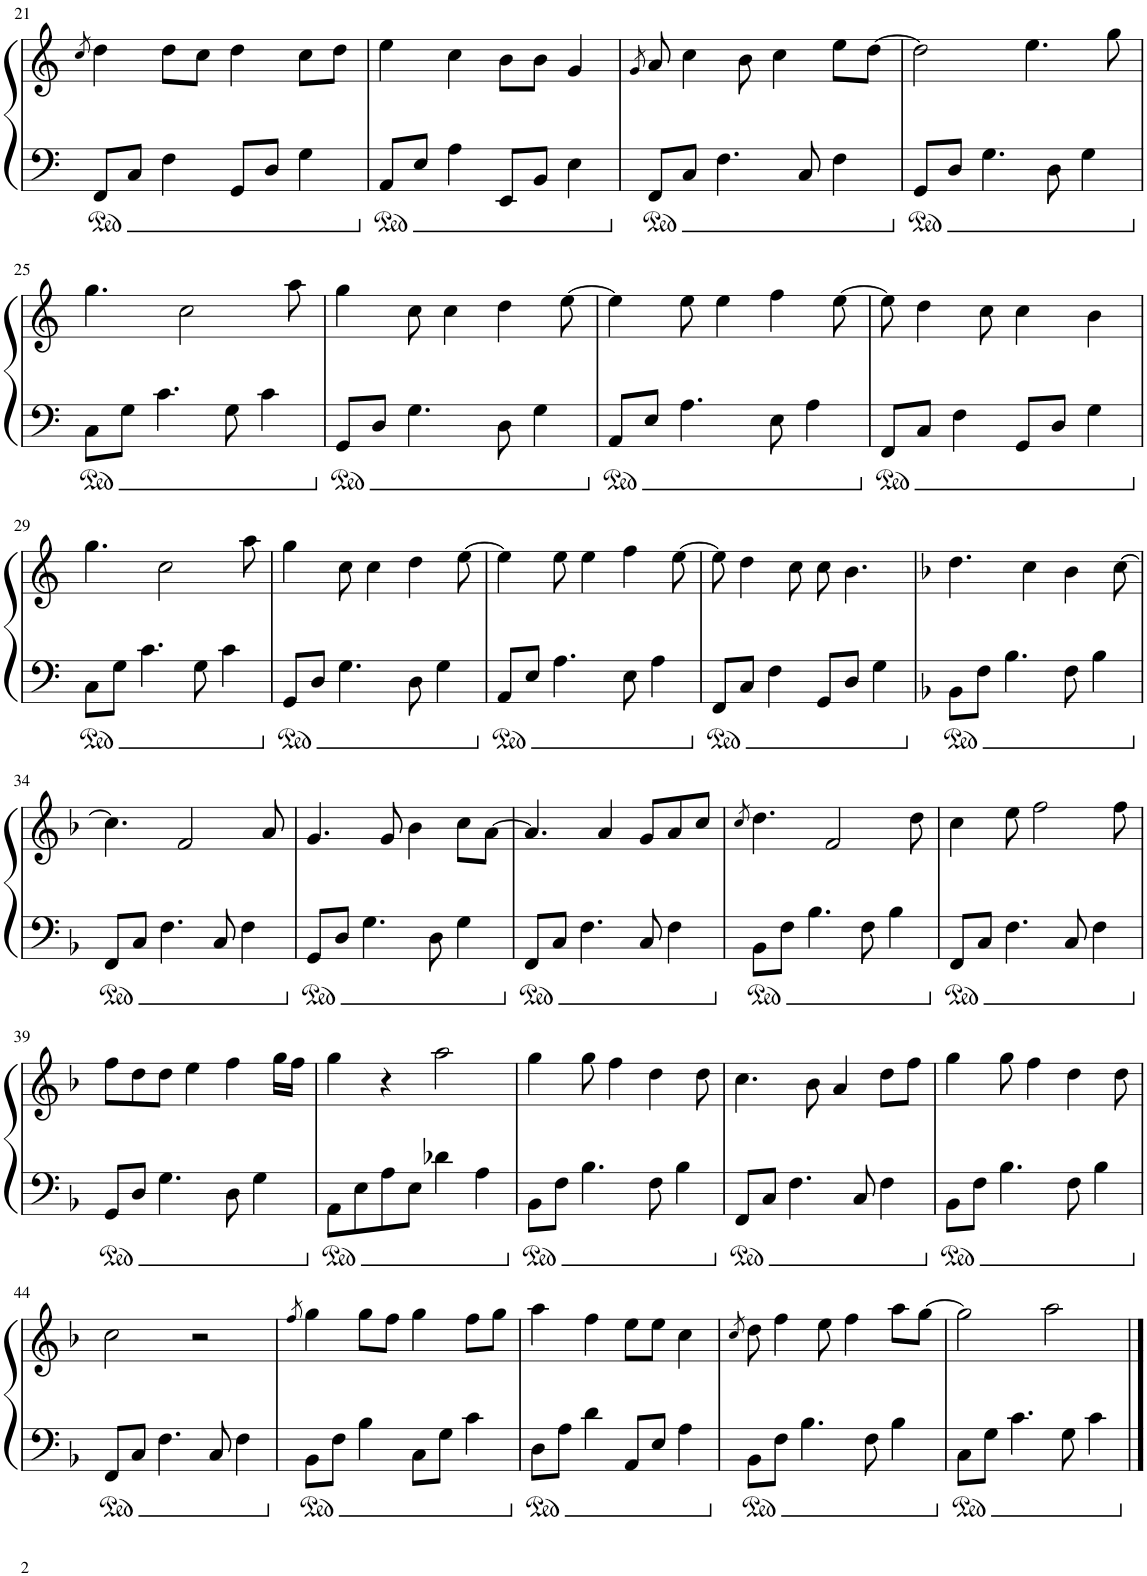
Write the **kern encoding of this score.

**kern	**kern
*part1	*part1
*staff2	*staff1
*I"Piano	*
*I'Pno.	*
!!LO:PB:g=z
*clefF4	*clefG2
*k[]	*k[]
*M4/4	*M4/4
=21	=21
.	8qcc/
8FF/L	4dd\
8C/J	.
4F\	8dd\L
.	8cc\J
8GG/L	4dd\
8D/J	.
4G\	8cc\L
.	8dd\J
=22	=22
8AA/L	4ee\
8E/J	.
4A\	4cc\
8EE/L	8b\L
8BB/J	8b\J
4E\	4g/
=23	=23
.	8qg/
8FF/L	8a/
8C/J	4cc\
4.F\	.
.	8b\
.	4cc\
8C/	.
4F\	8ee\L
.	[8dd\J
=24	=24
8GG/L	2dd\]
8D/J	.
4.G\	.
.	4.ee\
8D\	.
4G\	.
.	8gg\
!!LO:LB:g=z
=25	=25
8C\L	4.gg\
8G\J	.
4.c\	.
.	2cc\
8G\	.
4c\	.
.	8aa\
=26	=26
8GG/L	4gg\
8D/J	.
4.G\	8cc\
.	4cc\
8D\	4dd\
4G\	.
.	[8ee\
=27	=27
8AA/L	4ee\]
8E/J	.
4.A\	8ee\
.	4ee\
8E\	4ff\
4A\	.
.	[8ee\
=28	=28
8FF/L	8ee\]
8C/J	4dd\
4F\	.
.	8cc\
8GG/L	4cc\
8D/J	.
4G\	4b\
!!LO:LB:g=z
=29	=29
8C\L	4.gg\
8G\J	.
4.c\	.
.	2cc\
8G\	.
4c\	.
.	8aa\
=30	=30
8GG/L	4gg\
8D/J	.
4.G\	8cc\
.	4cc\
8D\	4dd\
4G\	.
.	[8ee\
=31	=31
8AA/L	4ee\]
8E/J	.
4.A\	8ee\
.	4ee\
8E\	4ff\
4A\	.
.	[8ee\
=32	=32
8FF/L	8ee\]
8C/J	4dd\
4F\	.
.	8cc\
8GG/L	8cc\
8D/J	4.b\
4G\	.
=33	=33
*k[b-]	*k[b-]
8BB-\L	4.dd\
8F\J	.
4.B-\	.
.	4cc\
8F\	4b-\
4B-\	.
.	[8cc\
!!LO:LB:g=z
=34	=34
8FF/L	4.cc\]
8C/J	.
4.F\	.
.	2f/
8C/	.
4F\	.
.	8a/
=35	=35
8GG/L	4.g/
8D/J	.
4.G\	.
.	8g/
.	4b-\
8D\	.
4G\	8cc\L
.	[8a\J
=36	=36
8FF/L	4.a/]
8C/J	.
4.F\	.
.	4a/
8C/	8g/L
4F\	8a/
.	8cc/J
=37	=37
.	8qcc/
8BB-\L	4.dd\
8F\J	.
4.B-\	.
.	2f/
8F\	.
4B-\	.
.	8dd\
=38	=38
8FF/L	4cc\
8C/J	.
4.F\	8ee\
.	2ff\
8C/	.
4F\	.
.	8ff\
!!LO:LB:g=z
=39	=39
8GG/L	8ff\L
8D/J	8dd\
4.G\	8dd\J
.	4ee\
8D\	4ff\
4G\	.
.	16gg\LL
.	16ff\JJ
=40	=40
8AA\L	4gg\
8E\	.
8A\	4r
8E\J	.
4d-X\	2aa\
4A\	.
=41	=41
8BB-\L	4gg\
8F\J	.
4.B-\	8gg\
.	4ff\
8F\	4dd\
4B-\	.
.	8dd\
=42	=42
8FF/L	4.cc\
8C/J	.
4.F\	.
.	8b-\
.	4a/
8C/	.
4F\	8dd\L
.	8ff\J
=43	=43
8BB-\L	4gg\
8F\J	.
4.B-\	8gg\
.	4ff\
8F\	4dd\
4B-\	.
.	8dd\
!!LO:LB:g=z
=44	=44
8FF/L	2cc\
8C/J	.
4.F\	.
.	2r
8C/	.
4F\	.
=45	=45
.	8qff/
8BB-\L	4gg\
8F\J	.
4B-\	8gg\L
.	8ff\J
8C\L	4gg\
8G\J	.
4c\	8ff\L
.	8gg\J
=46	=46
8D\L	4aa\
8A\J	.
4d\	4ff\
8AA/L	8ee\L
8E/J	8ee\J
4A\	4cc\
=47	=47
.	8qcc/
8BB-\L	8dd\
8F\J	4ff\
4.B-\	.
.	8ee\
.	4ff\
8F\	.
4B-\	8aa\L
.	[8gg\J
=48	=48
8C\L	2gg\]
8G\J	.
4.c\	.
.	2aa\
8G\	.
4c\	.
==	==
*-	*-
